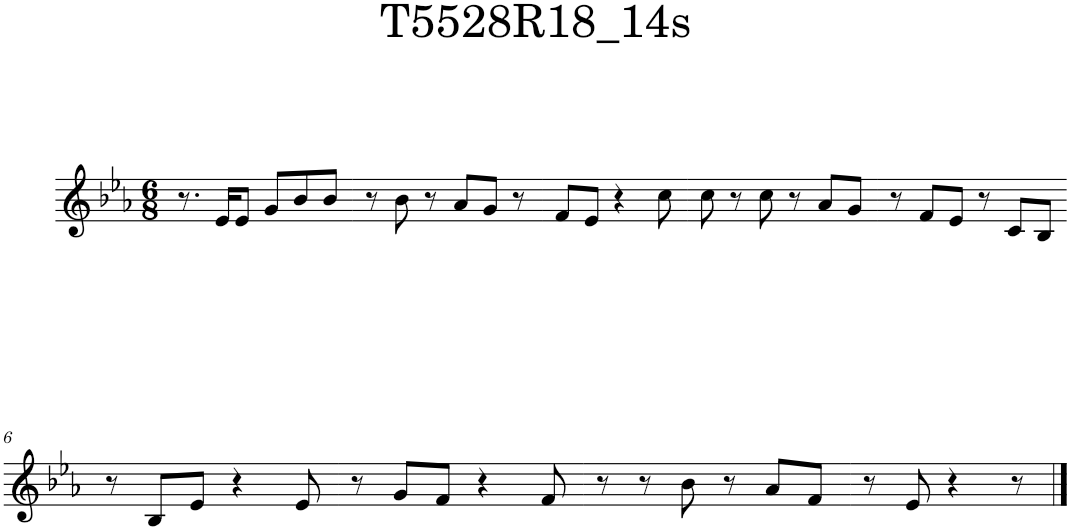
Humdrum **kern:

**kern
*part1
*staff1
*I"Piano
*I'Pno.
*clefG2
*k[b-e-a-]
*M6/8
=1
8.r
16e-/KL
8e-/J
8g/L
8b-/
8b-/J
=2
8r
8b-\
8r
8a-/L
8g/J
8r
=3
8f/L
8e-/J
4r
8cc\
=4
8cc\
8r
8cc\
8r
8a-/L
8g/J
=5
8r
8f/L
8e-/J
8r
8c/L
8B-/J
!!LO:LB:g=z
=6
8r
8B-/L
8e-/J
4r
8e-/
=7
8r
8g/L
8f/J
4r
8f/
=8
8r
8r
8b-\
8r
8a-/L
8f/J
=9
8r
8e-/
4r
8r
==
*-
